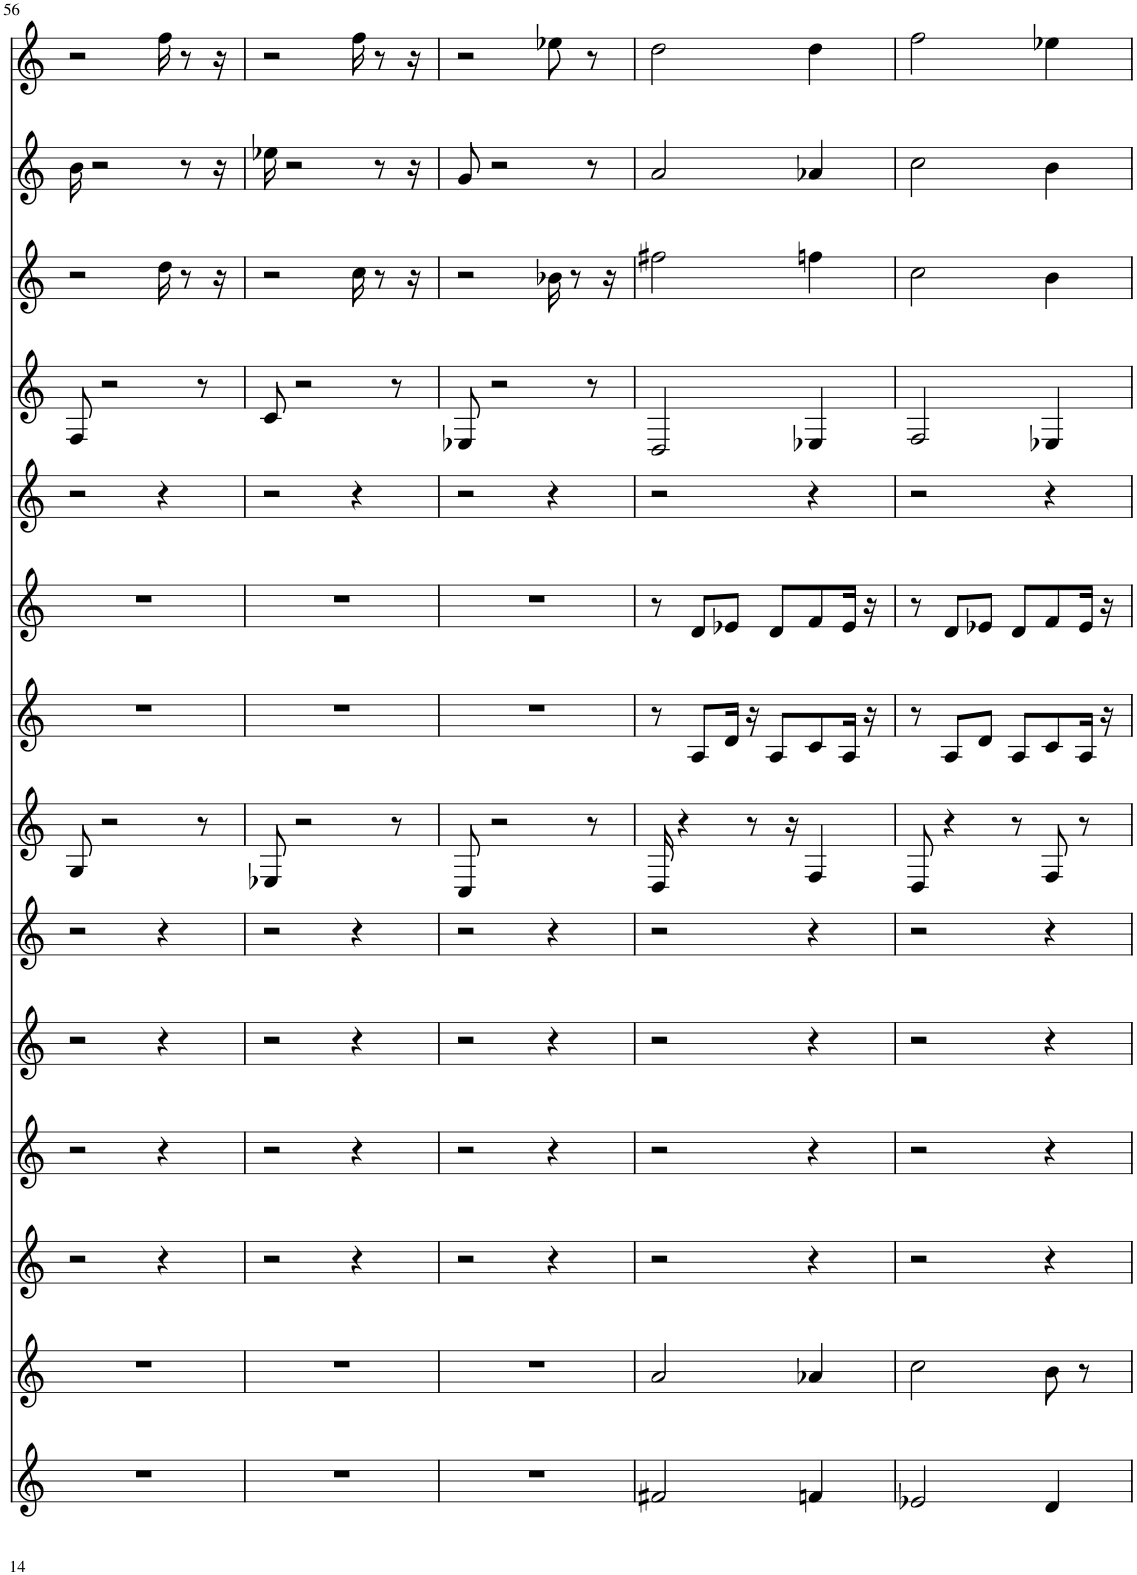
**kern	**kern	**kern	**kern	**kern	**kern	**kern	**kern	**kern	**kern	**kern	**kern	**kern	**kern
*part14	*part13	*part12	*part11	*part10	*part9	*part8	*part7	*part6	*part5	*part4	*part3	*part2	*part1
*staff14	*staff13	*staff12	*staff11	*staff10	*staff9	*staff8	*staff7	*staff6	*staff5	*staff4	*staff3	*staff2	*staff1
*I"TRACK 15	*I"TRACK 14	*I"TRACK 12	*I"TRACK 11	*I"TRACK 10	*I"TRACK 09	*I"TRACK 08	*I"TRACK 07	*I"TRACK 06	*I"TRACK 05	*I"TRACK 04	*I"TRACK 03	*I"TRACK 02	*I"TRACK 01
!!LO:PB:g=z
*clefG2	*clefG2	*clefG2	*clefG2	*clefG2	*clefG2	*clefG2	*clefG2	*clefG2	*clefG2	*clefG2	*clefG2	*clefG2	*clefG2
*k[]	*k[]	*k[]	*k[]	*k[]	*k[]	*k[]	*k[]	*k[]	*k[]	*k[]	*k[]	*k[]	*k[]
*M6/8	*M6/8	*M6/8	*M6/8	*M6/8	*M6/8	*M6/8	*M6/8	*M6/8	*M6/8	*M6/8	*M6/8	*M6/8	*M6/8
=56	=56	=56	=56	=56	=56	=56	=56	=56	=56	=56	=56	=56	=56
2.r	2.r	2r	2r	2r	2r	8G/	2.r	2.r	2r	8F/	2r	16b\	2r
.	.	.	.	.	.	.	.	.	.	.	.	2r	.
.	.	.	.	.	.	2r	.	.	.	2r	.	.	.
.	.	4r	4r	4r	4r	.	.	.	4r	.	16dd\	.	16ff\
.	.	.	.	.	.	.	.	.	.	.	8r	8r	8r
.	.	.	.	.	.	8r	.	.	.	8r	.	.	.
.	.	.	.	.	.	.	.	.	.	.	16r	16r	16r
=57	=57	=57	=57	=57	=57	=57	=57	=57	=57	=57	=57	=57	=57
2.r	2.r	2r	2r	2r	2r	8E-X/	2.r	2.r	2r	8c/	2r	16ee-X\	2r
.	.	.	.	.	.	.	.	.	.	.	.	2r	.
.	.	.	.	.	.	2r	.	.	.	2r	.	.	.
.	.	4r	4r	4r	4r	.	.	.	4r	.	16cc\	.	16ff\
.	.	.	.	.	.	.	.	.	.	.	8r	8r	8r
.	.	.	.	.	.	8r	.	.	.	8r	.	.	.
.	.	.	.	.	.	.	.	.	.	.	16r	16r	16r
=58	=58	=58	=58	=58	=58	=58	=58	=58	=58	=58	=58	=58	=58
2.r	2.r	2r	2r	2r	2r	8C/	2.r	2.r	2r	8E-X/	2r	8g/	2r
.	.	.	.	.	.	2r	.	.	.	2r	.	2r	.
.	.	4r	4r	4r	4r	.	.	.	4r	.	16b-X\	.	8ee-X\
.	.	.	.	.	.	.	.	.	.	.	8r	.	.
.	.	.	.	.	.	8r	.	.	.	8r	.	8r	8r
.	.	.	.	.	.	.	.	.	.	.	16r	.	.
=59	=59	=59	=59	=59	=59	=59	=59	=59	=59	=59	=59	=59	=59
2f#X/	2a/	2r	2r	2r	2r	16D/	8r	8r	2r	2D/	2ff#X\	2a/	2dd\
.	.	.	.	.	.	4r	.	.	.	.	.	.	.
.	.	.	.	.	.	.	8A/L	8d/L	.	.	.	.	.
.	.	.	.	.	.	.	16d/Jk	8e-X/J	.	.	.	.	.
.	.	.	.	.	.	8r	16r	.	.	.	.	.	.
.	.	.	.	.	.	.	8A/L	8d/L	.	.	.	.	.
.	.	.	.	.	.	16r	.	.	.	.	.	.	.
4fn/	4a-X/	4r	4r	4r	4r	4F/	8c/	8f/	4r	4E-X/	4ffn\	4a-X/	4dd\
.	.	.	.	.	.	.	16A/Jk	16e-/Jk	.	.	.	.	.
.	.	.	.	.	.	.	16r	16r	.	.	.	.	.
=60	=60	=60	=60	=60	=60	=60	=60	=60	=60	=60	=60	=60	=60
2e-X/	2cc\	2r	2r	2r	2r	8D/	8r	8r	2r	2F/	2cc\	2cc\	2ff\
.	.	.	.	.	.	4r	8A/L	8d/L	.	.	.	.	.
.	.	.	.	.	.	.	8d/J	8e-X/J	.	.	.	.	.
.	.	.	.	.	.	8r	8A/L	8d/L	.	.	.	.	.
4d/	8b\	4r	4r	4r	4r	8F/	8c/	8f/	4r	4E-X/	4b\	4b\	4ee-X\
.	8r	.	.	.	.	8r	16A/Jk	16e-/Jk	.	.	.	.	.
.	.	.	.	.	.	.	16r	16r	.	.	.	.	.
=	=	=	=	=	=	=	=	=	=	=	=	=	=
*-	*-	*-	*-	*-	*-	*-	*-	*-	*-	*-	*-	*-	*-
